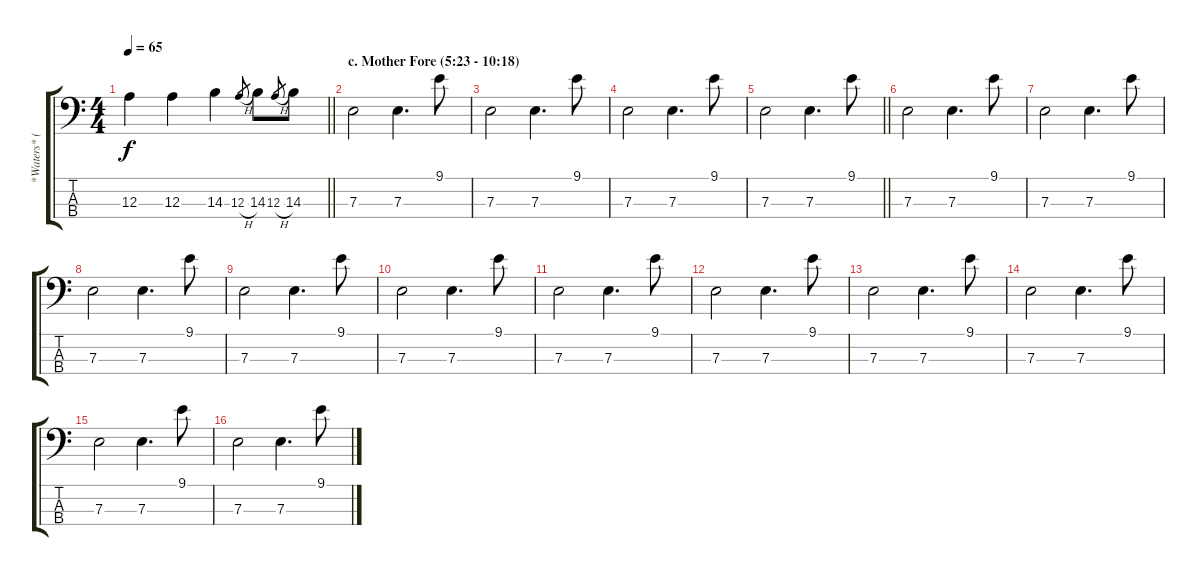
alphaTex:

\track ("*Waters* (Fretless Bass w/Dropped D)" "*Waters* (") {instrument electricbassfinger}
\staff {score tabs}
\tuning (G2 D2 A1 D1) {hide}
\ts (4 4)
\tempo 65
\clef f4
\barLineRight lightlight
\ks c
12.3.4{dy f} 12.3.4 14.3.4 12.3{h}.8{gr} 14.3.8 12.3{h}.8{gr} 14.3.8 |
\section ("" "c. Mother Fore (5:23 - 10:18)")
7.3.2 7.3.4{d} 9.1.8 |
7.3.2 7.3.4{d} 9.1.8 |
7.3.2 7.3.4{d} 9.1.8 |
\barLineRight lightlight
7.3.2 7.3.4{d} 9.1.8 |
7.3.2 7.3.4{d} 9.1.8 |
7.3.2 7.3.4{d} 9.1.8 |
7.3.2 7.3.4{d} 9.1.8 |
7.3.2 7.3.4{d} 9.1.8 |
7.3.2 7.3.4{d} 9.1.8 |
7.3.2 7.3.4{d} 9.1.8 |
7.3.2 7.3.4{d} 9.1.8 |
7.3.2 7.3.4{d} 9.1.8 |
7.3.2 7.3.4{d} 9.1.8 |
7.3.2 7.3.4{d} 9.1.8 |
7.3.2 7.3.4{d} 9.1.8
